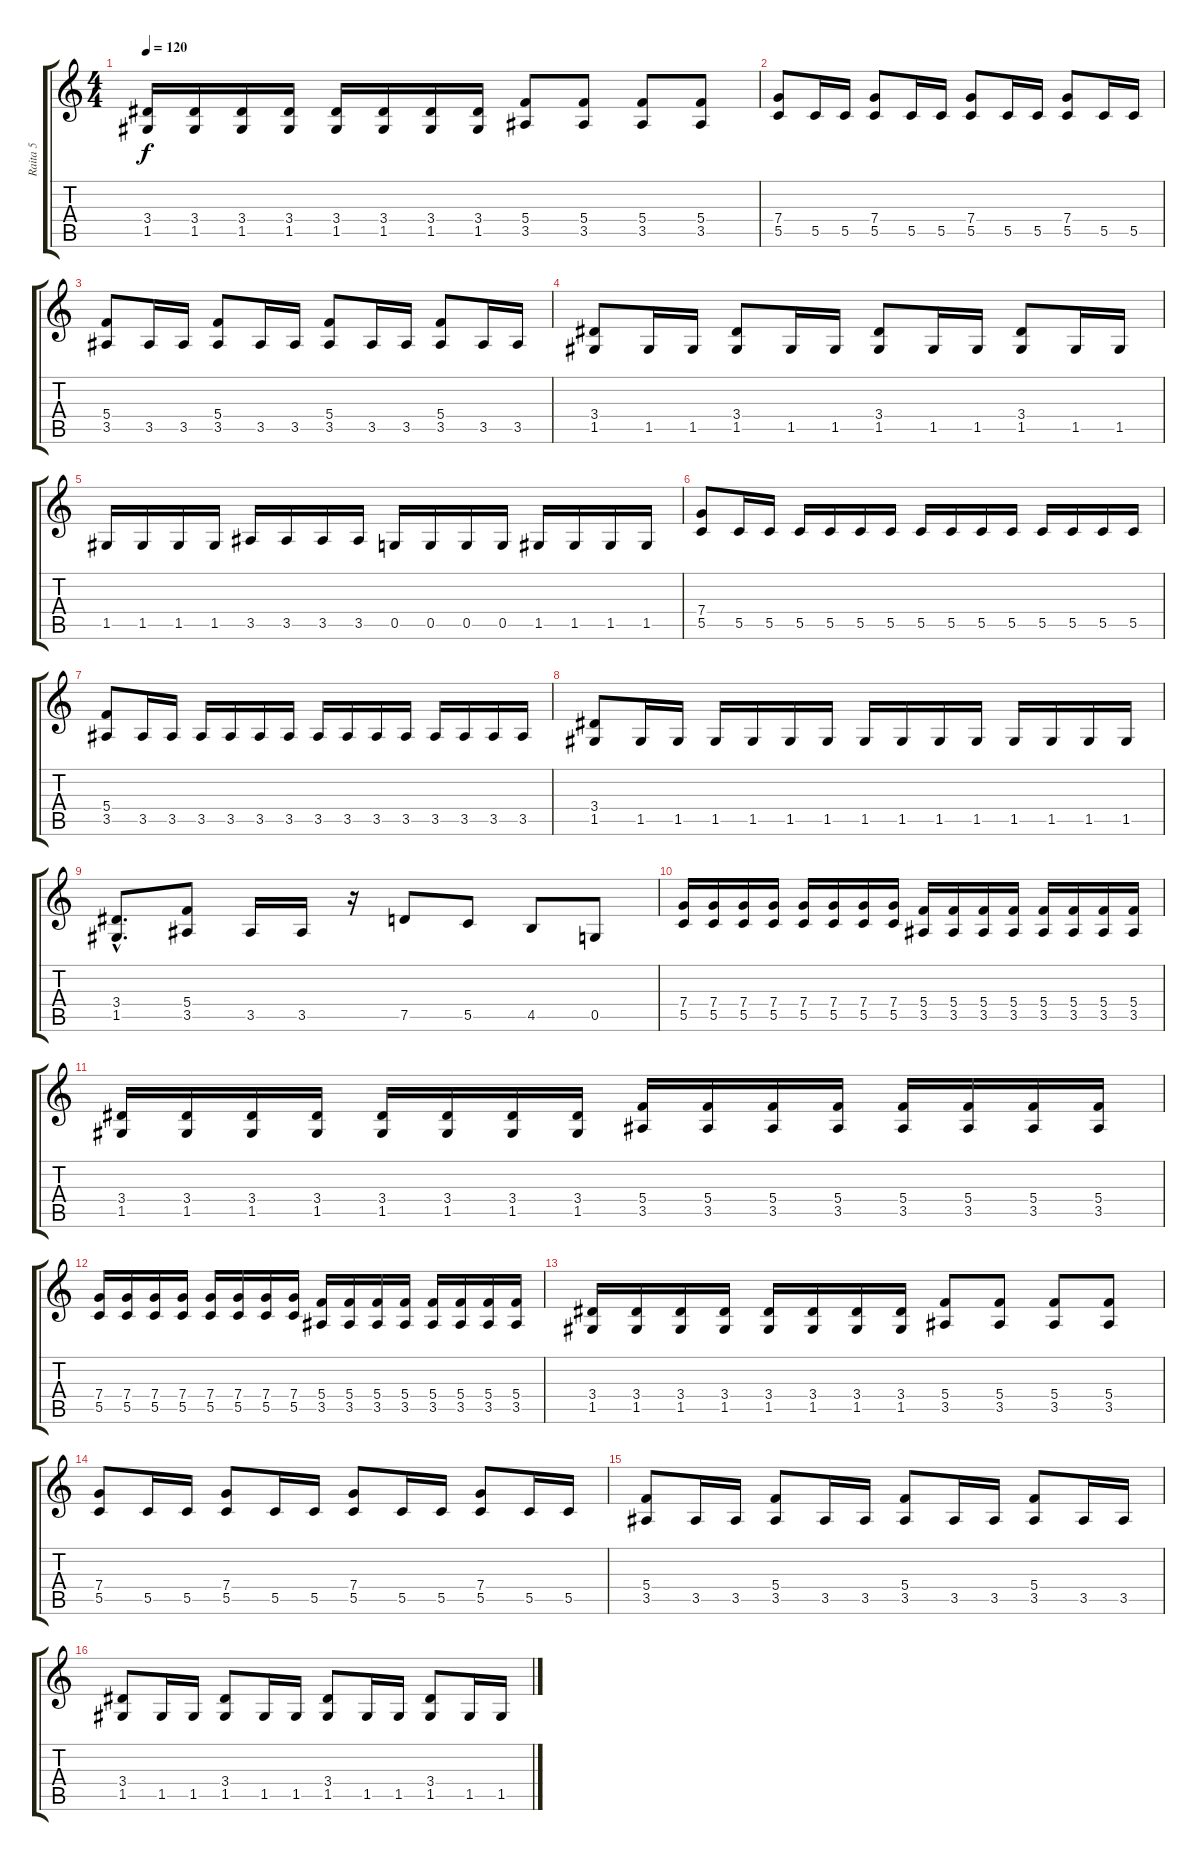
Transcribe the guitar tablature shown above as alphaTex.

\track ("Raita 5" "Raita 5") {instrument overdrivenguitar}
\staff {score tabs}
\tuning (D4 A3 F3 C3 G2 D2) {hide}
\ts (4 4)
\tempo 120
\clef g2
\ks c
(3.4 1.5).16{dy f} (3.4 1.5).16 (3.4 1.5).16 (3.4 1.5).16 (3.4 1.5).16 (3.4 1.5).16 (3.4 1.5).16 (3.4 1.5).16 (5.4 3.5).8 (5.4 3.5).8 (5.4 3.5).8 (5.4 3.5).8 |
(7.4 5.5).8 5.5.16 5.5.16 (7.4 5.5).8 5.5.16 5.5.16 (7.4 5.5).8 5.5.16 5.5.16 (7.4 5.5).8 5.5.16 5.5.16 |
(5.4 3.5).8 3.5.16 3.5.16 (5.4 3.5).8 3.5.16 3.5.16 (5.4 3.5).8 3.5.16 3.5.16 (5.4 3.5).8 3.5.16 3.5.16 |
(3.4 1.5).8 1.5.16 1.5.16 (3.4 1.5).8 1.5.16 1.5.16 (3.4 1.5).8 1.5.16 1.5.16 (3.4 1.5).8 1.5.16 1.5.16 |
1.5.16 1.5.16 1.5.16 1.5.16 3.5.16 3.5.16 3.5.16 3.5.16 0.5.16 0.5.16 0.5.16 0.5.16 1.5.16 1.5.16 1.5.16 1.5.16 |
(7.4 5.5).8 5.5.16 5.5.16 5.5.16 5.5.16 5.5.16 5.5.16 5.5.16 5.5.16 5.5.16 5.5.16 5.5.16 5.5.16 5.5.16 5.5.16 |
(5.4 3.5).8 3.5.16 3.5.16 3.5.16 3.5.16 3.5.16 3.5.16 3.5.16 3.5.16 3.5.16 3.5.16 3.5.16 3.5.16 3.5.16 3.5.16 |
(3.4 1.5).8 1.5.16 1.5.16 1.5.16 1.5.16 1.5.16 1.5.16 1.5.16 1.5.16 1.5.16 1.5.16 1.5.16 1.5.16 1.5.16 1.5.16 |
(3.4{hac} 1.5{hac}).8{d} (5.4 3.5).8 3.5.16 3.5.16 r.16 7.5.8 5.5.8 4.5.8 0.5.8 |
(7.4 5.5).16 (7.4 5.5).16 (7.4 5.5).16 (7.4 5.5).16 (7.4 5.5).16 (7.4 5.5).16 (7.4 5.5).16 (7.4 5.5).16 (5.4 3.5).16 (5.4 3.5).16 (5.4 3.5).16 (5.4 3.5).16 (5.4 3.5).16 (5.4 3.5).16 (5.4 3.5).16 (5.4 3.5).16 |
(3.4 1.5).16 (3.4 1.5).16 (3.4 1.5).16 (3.4 1.5).16 (3.4 1.5).16 (3.4 1.5).16 (3.4 1.5).16 (3.4 1.5).16 (5.4 3.5).16 (5.4 3.5).16 (5.4 3.5).16 (5.4 3.5).16 (5.4 3.5).16 (5.4 3.5).16 (5.4 3.5).16 (5.4 3.5).16 |
(7.4 5.5).16 (7.4 5.5).16 (7.4 5.5).16 (7.4 5.5).16 (7.4 5.5).16 (7.4 5.5).16 (7.4 5.5).16 (7.4 5.5).16 (5.4 3.5).16 (5.4 3.5).16 (5.4 3.5).16 (5.4 3.5).16 (5.4 3.5).16 (5.4 3.5).16 (5.4 3.5).16 (5.4 3.5).16 |
(3.4 1.5).16 (3.4 1.5).16 (3.4 1.5).16 (3.4 1.5).16 (3.4 1.5).16 (3.4 1.5).16 (3.4 1.5).16 (3.4 1.5).16 (5.4 3.5).8 (5.4 3.5).8 (5.4 3.5).8 (5.4 3.5).8 |
(7.4 5.5).8 5.5.16 5.5.16 (7.4 5.5).8 5.5.16 5.5.16 (7.4 5.5).8 5.5.16 5.5.16 (7.4 5.5).8 5.5.16 5.5.16 |
(5.4 3.5).8 3.5.16 3.5.16 (5.4 3.5).8 3.5.16 3.5.16 (5.4 3.5).8 3.5.16 3.5.16 (5.4 3.5).8 3.5.16 3.5.16 |
(3.4 1.5).8 1.5.16 1.5.16 (3.4 1.5).8 1.5.16 1.5.16 (3.4 1.5).8 1.5.16 1.5.16 (3.4 1.5).8 1.5.16 1.5.16
